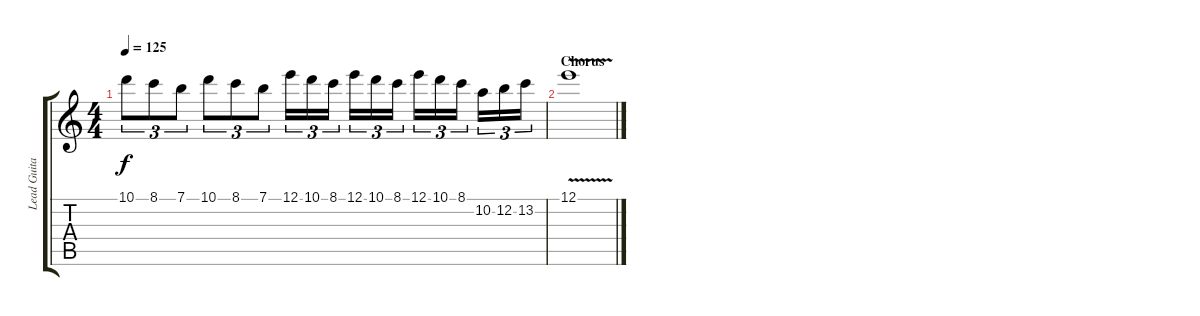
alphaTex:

\track ("Lead Guitar" "Lead Guita") {instrument overdrivenguitar}
\staff {score tabs}
\tuning (E4 B3 G3 D3 A2 E2) {hide}
\ts (4 4)
\tempo 125
\clef g2
\ks c
10.1.8{tu (3 2) dy f} 8.1.8{tu (3 2)} 7.1.8{tu (3 2)} 10.1.8{tu (3 2)} 8.1.8{tu (3 2)} 7.1.8{tu (3 2)} 12.1.16{tu (3 2)} 10.1.16{tu (3 2)} 8.1.16{tu (3 2)} 12.1.16{tu (3 2)} 10.1.16{tu (3 2)} 8.1.16{tu (3 2)} 12.1.16{tu (3 2)} 10.1.16{tu (3 2)} 8.1.16{tu (3 2)} 10.2.16{tu (3 2)} 12.2.16{tu (3 2)} 13.2.16{tu (3 2)} |
\section ("" "Chorus")
12.1{v}.1
